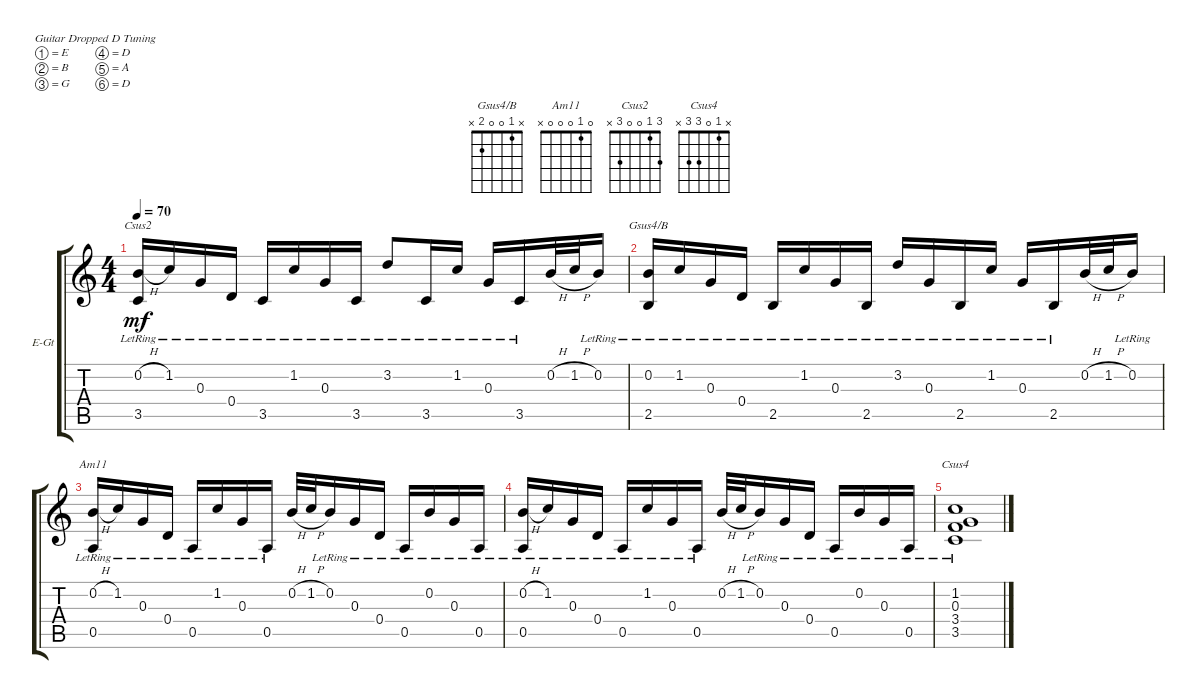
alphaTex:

\bracketExtendMode groupsimilarinstruments
\firstSystemTrackNameOrientation horizontal
\otherSystemsTrackNameOrientation horizontal
\track ("Guitar 1" "E-Gt") {instrument electricguitarjazz}
\staff {score tabs}
\tuning (E4 B3 G3 D3 A2 D2)
\chord ("Gsus4/B" x 1 0 0 2 x)
\chord ("Am11" 0 1 0 0 0 x)
\chord ("Csus2" 3 1 0 0 3 x)
\chord ("Csus4" x 1 0 3 3 x)
\ts (4 4)
\tempo 70
\clef g2
\ks c
(0.2{h} 3.5{lr}).16{ch "Csus2" dy mf} 1.2{lr}.16 0.3{lr}.16 0.4{lr}.16 3.5{lr}.16 1.2{lr}.16 0.3{lr}.16 3.5{lr}.16 3.2{lr}.8 3.5{lr}.16 1.2{lr}.16 0.3{lr}.16 3.5{lr}.16 0.2{h}.32 1.2{h}.32 0.2{lr}.16 |
(0.2{lr} 2.5{lr}).16{ch "Gsus4/B"} 1.2{lr}.16 0.3{lr}.16 0.4{lr}.16 2.5{lr}.16 1.2{lr}.16 0.3{lr}.16 2.5{lr}.16 3.2{lr}.16 0.3{lr}.16 2.5{lr}.16 1.2{lr}.16 0.3{lr}.16 2.5{lr}.16 0.2{h}.32 1.2{h}.32 0.2{lr}.16 |
(0.2{h} 0.5{lr}).16{ch "Am11"} 1.2{lr}.16 0.3{lr}.16 0.4{lr}.16 0.5{lr}.16 1.2{lr}.16 0.3{lr}.16 0.5{lr}.16 0.2{h}.32 1.2{h}.32 0.2{lr}.16 0.3{lr}.16 0.4{lr}.16 0.5{lr}.16 0.2{lr}.16 0.3{lr}.16 0.5{lr}.16 |
(0.2{h} 0.5{lr}).16 1.2{lr}.16 0.3{lr}.16 0.4{lr}.16 0.5{lr}.16 1.2{lr}.16 0.3{lr}.16 0.5{lr}.16 0.2{h}.32 1.2{h}.32 0.2{lr}.16 0.3{lr}.16 0.4{lr}.16 0.5{lr}.16 0.2{lr}.16 0.3{lr}.16 0.5{lr}.16 |
(1.2{lr} 0.3{lr} 3.4{lr} 3.5{lr}).1{ch "Csus4"}
